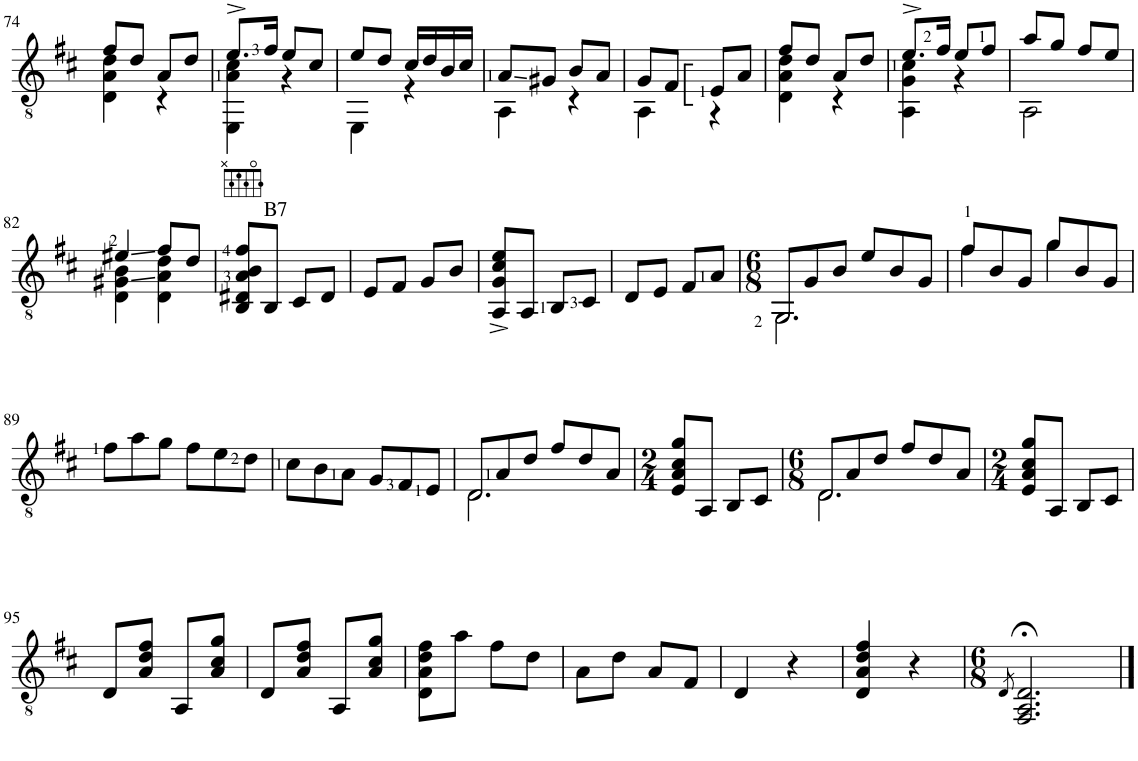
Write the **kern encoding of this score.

**kern
*part1
*staff1
*I"Guitar
*I'Guit.
!!LO:PB:g=z
*clefGv2
*k[f#c#]
*M2/4
=74
*^
8f#/L	4D\ 4A\ 4d\
8d/J	.
8A/L	4r
8d/J	.
=75	=75
8.e^/L	4EE\ 4A\ 4c#\
16f#/Jk	.
8e/L	4r
8c#/J	.
=76	=76
8e/L	4EE\
8d/J	.
16c#/LL	4r
16d/	.
16B/	.
16c#/JJ	.
=77	=77
8A/L	4AA\
8G#X/J	.
8B/L	4r
8A/J	.
=78	=78
8G/L	4AA\
8F#/J	.
8E:/L	4r
8A/J	.
=79	=79
8f#/L	4D\ 4A\ 4d\
8d/J	.
8A/L	4r
8d/J	.
=80	=80
8.e^/L	4AA\ 4G\ 4c#\
16f#/Jk	.
8e/L	4r
8f#/J	.
=81	=81
8a/L	2AA\
8g/J	.
8f#/L	.
8e/J	.
!!LO:LB:g=z	!!
=82	=82
4e#X/	4D\ 4G#X\ 4B\
8f#/L	4D\ 4A\ 4d\
8d/J	.
*v	*v
=83
8BB/ 8D#X/ 8A/ 8B/ 8f#/L
!LO:TX:a:t=B7
8BB/J
8C#/L
8D#/J
=84
8E/L
8F#/J
8G/L
8B/J
=85
8AA/^ 8G/^ 8c#/^ 8e/^L
8AA/J
8BB/L
8C#/J
=86
8D/L
8E/J
8F#/L
8A/J
=87
*M6/8
!LO:N:head=open
*^
8GG/L	2.GG\
8G/	.
8B/J	.
8e/L	.
8B/	.
8G/J	.
=88	=88
8f#/L	4.f#\
8B/	.
8G/J	.
8g/L	4.g\
8B/	.
8G/J	.
*v	*v
!!LO:LB:g=z
=89
8f#\L
8a\
8g\J
8f#\L
8e\
8d\J
=90
8c#\L
8B\
8A\J
8G/L
8F#/
8E/J
=91
!LO:N:head=open
*^
8D/L	2.D\
8A/	.
8d/J	.
8f#/L	.
8d/	.
8A/J	.
*v	*v
=92
*M2/4
8E/ 8A/ 8c#/ 8g/L
8AA/J
8BB/L
8C#/J
=93
*M6/8
!LO:N:head=open
*^
8D/L	2.D\
8A/	.
8d/J	.
8f#/L	.
8d/	.
8A/J	.
*v	*v
=94
*M2/4
8E/ 8A/ 8c#/ 8g/L
8AA/J
8BB/L
8C#/J
!!LO:LB:g=z
=95
8D/L
8A/ 8d/ 8f#/J
8AA/L
8A/ 8c#/ 8g/J
=96
8D/L
8A/ 8d/ 8f#/J
8AA/L
8A/ 8c#/ 8g/J
=97
8D\ 8A\ 8d\ 8f#\L
8a\J
8f#\L
8d\J
=98
8A\L
8d\J
8A/L
8F#/J
=99
4D/
4r
=100
4D/ 4A/ 4d/ 4f#/
4r
=101
*M6/8
8qD/
2.FF#/;< 2.AA/;< 2.D/;<
==
*-
